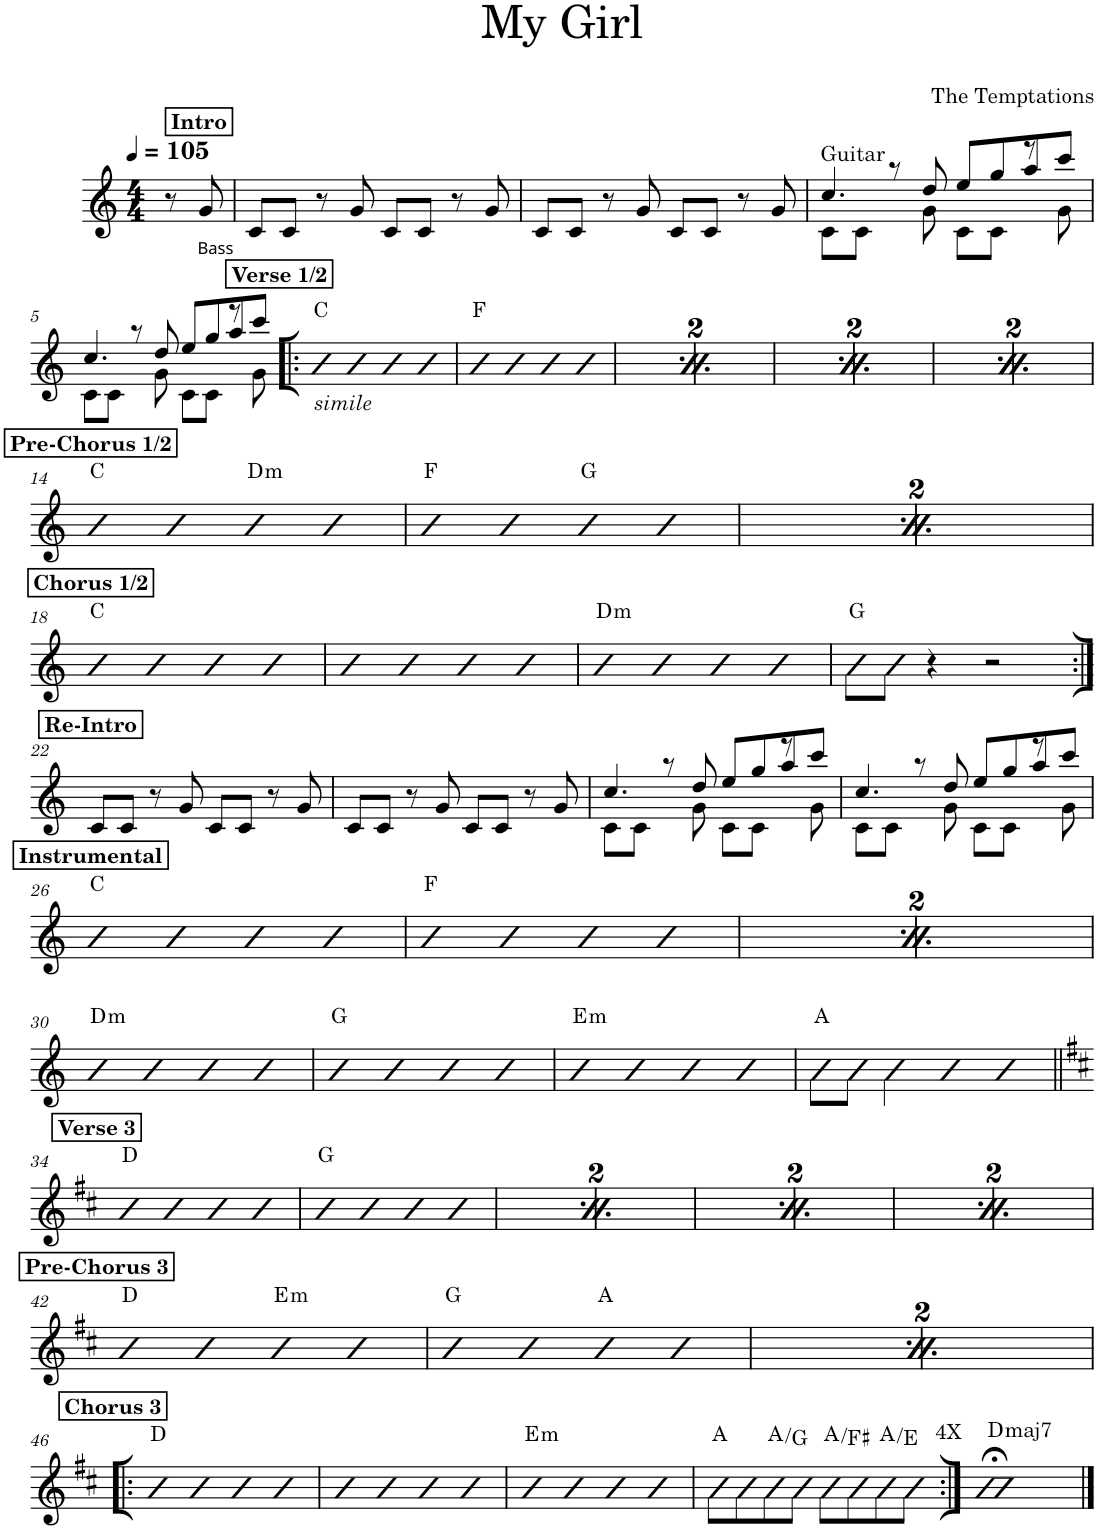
**kern	**harte
*part1	*part1
*staff1	*
*I"Piano	*
*I'Pno.	*
*clefG2	*
*k[]	*
*M4/4	*
*MM105	*
!!LO:REH:place=s1:a:B:cj:t=Intro:qo=0.5
=1	=1
8r	.
8g/	.
=2	=2
8c/L	.
8c/J	.
8r	.
8g/	.
8c/L	.
8c/J	.
8r	.
8g/	.
=3	=3
8c/L	.
8c/J	.
8r	.
8g/	.
8c/L	.
8c/J	.
8r	.
8g/	.
=4	=4
*^	*
!LO:TX:a:t=Guitar	!	!
8c\L	4.cc/	.
8c\J	.	.
8r	.	.
8g\	8dd/	.
8c\L	8ee/L	.
8c\J	8gg/	.
8r	8aa/	.
8g\	8ccc/J	.
!!LO:LB:g=z	!!
=5	=5	=5
8c\L	4.cc/	.
8c\J	.	.
8r	.	.
8g\	8dd/	.
8c\L	8ee/L	.
8c\J	8gg/	.
8r	8aa/	.
8g\	8ccc/J	.
!!LO:REH:place=s1:a:B:cj:t=Verse 1/2	!!
=6!|:	=6!|:	=6!|:
!LO:TX:b:i:t=simile	!	!
*v	*v	*
4b	C:maj
4b	.
4b	.
4b	.
=7	=7
4b	F:maj
4b	.
4b	.
4b	.
!!LO:REH:place=s1:a:B:cj:t=Verse 1/2
=8	=8
!LO:TX:b:i:t=simile	!
4b	C:maj
4b	.
4b	.
4b	.
=9	=9
4b	F:maj
4b	.
4b	.
4b	.
!!LO:REH:place=s1:a:B:cj:t=Verse 1/2
=10	=10
!LO:TX:b:i:t=simile	!
4b	C:maj
4b	.
4b	.
4b	.
=11	=11
4b	F:maj
4b	.
4b	.
4b	.
!!LO:REH:place=s1:a:B:cj:t=Verse 1/2
=12	=12
!LO:TX:b:i:t=simile	!
4b	C:maj
4b	.
4b	.
4b	.
=13	=13
4b	F:maj
4b	.
4b	.
4b	.
!!LO:LB:g=z
!!LO:REH:place=s1:a:B:cj:t=Pre-Chorus 1/2
=14	=14
4b	C:maj
4b	.
!	!LO:H:kt=m
4b	D:min
4b	.
=15	=15
4b	F:maj
4b	.
4b	G:maj
4b	.
!!LO:REH:place=s1:a:B:cj:t=Pre-Chorus 1/2
=16	=16
4b	C:maj
4b	.
!	!LO:H:kt=m
4b	D:min
4b	.
=17	=17
4b	F:maj
4b	.
4b	G:maj
4b	.
!!LO:LB:g=z
!!LO:REH:place=s1:a:B:cj:t=Chorus 1/2
=18	=18
4b	C:maj
4b	.
4b	.
4b	.
=19	=19
4b	.
4b	.
4b	.
4b	.
=20	=20
!	!LO:H:kt=m
4b	D:min
4b	.
4b	.
4b	.
=21	=21
8b\L	G:maj
8b\J	.
4r	.
2r	.
!!LO:LB:g=z
!!LO:REH:place=s1:a:B:cj:t=Re-Intro
=22:|!	=22:|!
8c/L	.
8c/J	.
8r	.
8g/	.
8c/L	.
8c/J	.
8r	.
8g/	.
=23	=23
8c/L	.
8c/J	.
8r	.
8g/	.
8c/L	.
8c/J	.
8r	.
8g/	.
=24	=24
*^	*
8c\L	4.cc/	.
8c\J	.	.
8r	.	.
8g\	8dd/	.
8c\L	8ee/L	.
8c\J	8gg/	.
8r	8aa/	.
8g\	8ccc/J	.
=25	=25	=25
8c\L	4.cc/	.
8c\J	.	.
8r	.	.
8g\	8dd/	.
8c\L	8ee/L	.
8c\J	8gg/	.
8r	8aa/	.
8g\	8ccc/J	.
*v	*v	*
!!LO:LB:g=z
!!LO:REH:place=s1:a:B:cj:t=Instrumental
=26	=26
4b	C:maj
4b	.
4b	.
4b	.
=27	=27
4b	F:maj
4b	.
4b	.
4b	.
!!LO:REH:place=s1:a:B:cj:t=Instrumental
=28	=28
4b	C:maj
4b	.
4b	.
4b	.
=29	=29
4b	F:maj
4b	.
4b	.
4b	.
!!LO:LB:g=z
=30	=30
!	!LO:H:kt=m
4b	D:min
4b	.
4b	.
4b	.
=31	=31
4b	G:maj
4b	.
4b	.
4b	.
=32	=32
!	!LO:H:kt=m
4b	E:min
4b	.
4b	.
4b	.
=33	=33
8b\L	A:maj
8b\J	.
4b\	.
4b	.
4b	.
!!LO:LB:g=z
!!LO:REH:place=s1:a:B:cj:t=Verse 3
=34||	=34||
*k[f#c#]	*
4cc#	D:maj
4cc#	.
4cc#	.
4cc#	.
=35	=35
4cc#	G:maj
4cc#	.
4cc#	.
4cc#	.
!!LO:REH:place=s1:a:B:cj:t=Verse 3
=36	=36
4cc#	D:maj
4cc#	.
4cc#	.
4cc#	.
=37	=37
4cc#	G:maj
4cc#	.
4cc#	.
4cc#	.
!!LO:REH:place=s1:a:B:cj:t=Verse 3
=38	=38
4cc#	D:maj
4cc#	.
4cc#	.
4cc#	.
=39	=39
4cc#	G:maj
4cc#	.
4cc#	.
4cc#	.
!!LO:REH:place=s1:a:B:cj:t=Verse 3
=40	=40
4cc#	D:maj
4cc#	.
4cc#	.
4cc#	.
=41	=41
4cc#	G:maj
4cc#	.
4cc#	.
4cc#	.
!!LO:LB:g=z
!!LO:REH:place=s1:a:B:cj:t=Pre-Chorus 3
=42	=42
4cc#	D:maj
4cc#	.
!	!LO:H:kt=m
4cc#	E:min
4cc#	.
=43	=43
4cc#	G:maj
4cc#	.
4cc#	A:maj
4cc#	.
!!LO:REH:place=s1:a:B:cj:t=Pre-Chorus 3
=44	=44
4cc#	D:maj
4cc#	.
!	!LO:H:kt=m
4cc#	E:min
4cc#	.
=45	=45
4cc#	G:maj
4cc#	.
4cc#	A:maj
4cc#	.
!!LO:LB:g=z
!!LO:REH:place=s1:a:B:cj:t=Chorus 3
=46!|:	=46!|:
4cc#	D:maj
4cc#	.
4cc#	.
4cc#	.
=47	=47
4cc#	.
4cc#	.
4cc#	.
4cc#	.
=48	=48
!	!LO:H:kt=m
4cc#	E:min
4cc#	.
4cc#	.
4cc#	.
=49	=49
8b\L	A:maj
8b\	.
8b\	A:maj/b7
8b\J	.
8b\L	A:maj/6
8b\	.
8b\	A:maj/5
!LO:TX:a:t=4X	!
8b\J	.
=50:|!	=50:|!
!	!LO:H:kt=maj7
1b;<	D:maj7
==	==
*-	*-
